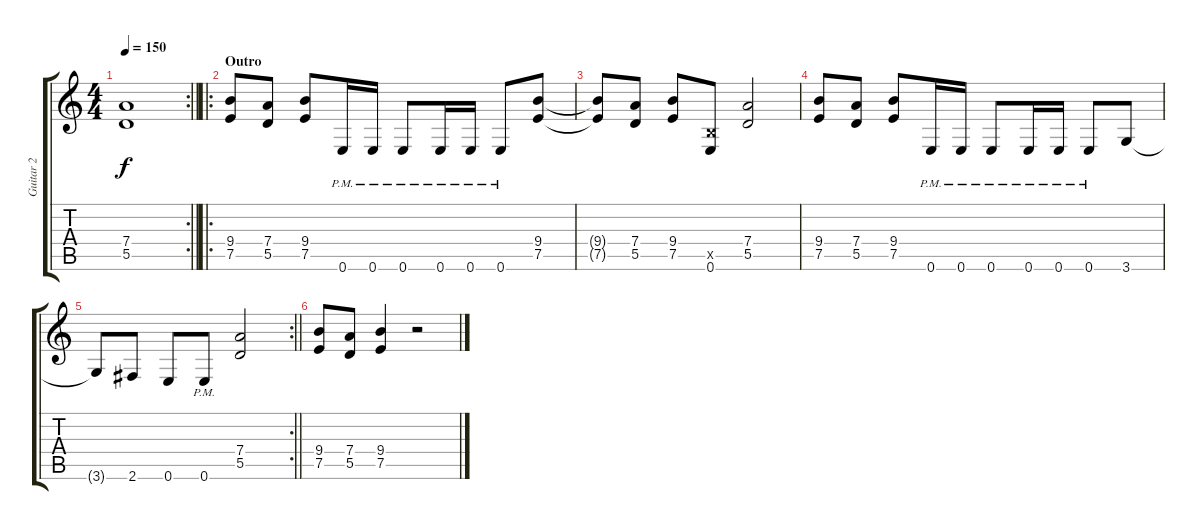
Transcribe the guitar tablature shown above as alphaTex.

\track ("Guitar 2" "Guitar 2") {instrument overdrivenguitar}
\staff {score tabs}
\tuning (E4 B3 G3 D3 A2 E2) {hide}
\rc 2
\ts (4 4)
\tempo 150
\clef g2
\barLineRight lightlight
\ks c
(7.4 5.5).1{dy f} |
\ro
\section ("" "Outro")
(9.4 7.5).8 (7.4 5.5).8 (9.4 7.5).8 0.6{pm}.16 0.6{pm}.16 0.6{pm}.8 0.6{pm}.16 0.6{pm}.16 0.6{pm}.8 (9.4 7.5).8 |
(9.4{t} 7.5{t}).8 (7.4 5.5).8 (9.4 7.5).8 (2.5{x} 0.6).8 (7.4 5.5).2 |
(9.4 7.5).8 (7.4 5.5).8 (9.4 7.5).8 0.6{pm}.16 0.6{pm}.16 0.6{pm}.8 0.6{pm}.16 0.6{pm}.16 0.6{pm}.8 3.6.8 |
\rc 2
\barLineRight lightlight
3.6{t}.8 2.6.8 0.6.8 0.6{pm}.8 (7.4 5.5).2 |
(9.4 7.5).8 (7.4 5.5).8 (9.4 7.5).4 r.2
